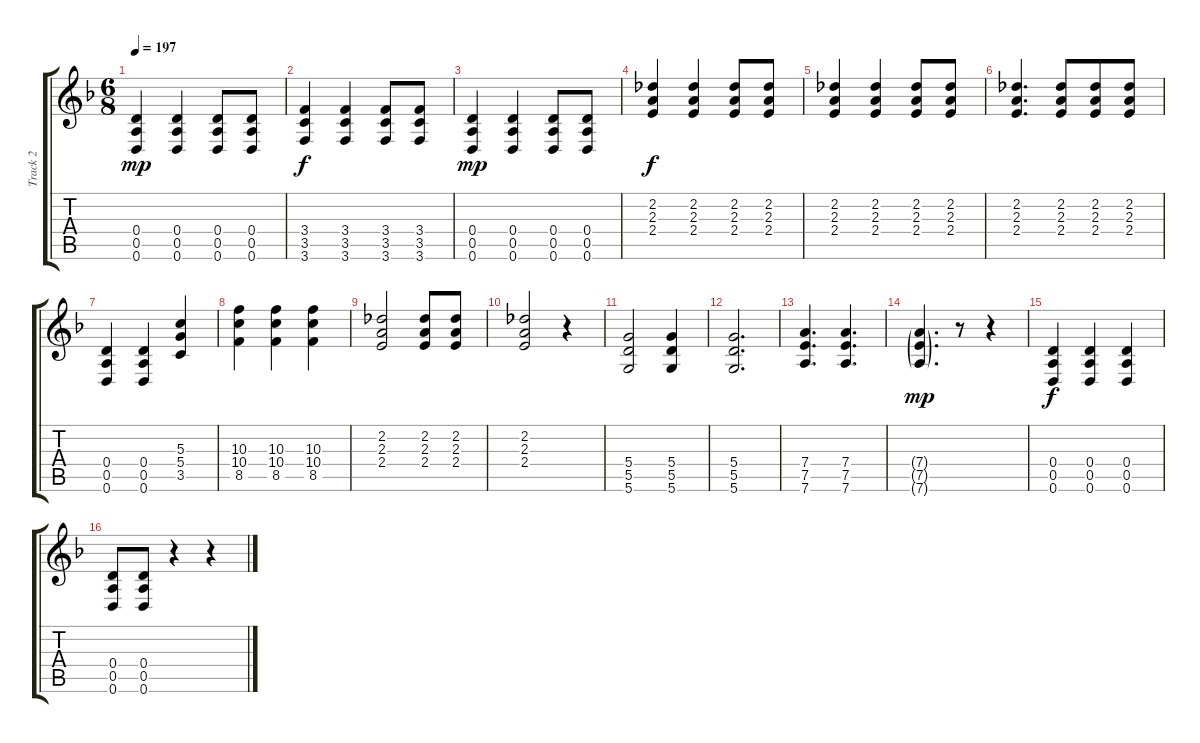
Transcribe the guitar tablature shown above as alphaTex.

\track ("Track 2" "Track 2") {instrument distortionguitar}
\staff {score tabs}
\tuning (E4 B3 G3 D3 A2 D2) {hide}
\ts (6 8)
\tempo 197
\clef g2
\ks f
(0.4 0.5 0.6).4{dy mp} (0.4 0.5 0.6).4 (0.4 0.5 0.6).8 (0.4 0.5 0.6).8 |
(3.4 3.5 3.6).4{dy f} (3.4 3.5 3.6).4 (3.4 3.5 3.6).8 (3.4 3.5 3.6).8 |
(0.4 0.5 0.6).4{dy mp} (0.4 0.5 0.6).4 (0.4 0.5 0.6).8 (0.4 0.5 0.6).8 |
(2.2 2.3 2.4).4{dy f} (2.2 2.3 2.4).4 (2.2 2.3 2.4).8 (2.2 2.3 2.4).8 |
(2.2 2.3 2.4).4 (2.2 2.3 2.4).4 (2.2 2.3 2.4).8 (2.2 2.3 2.4).8 |
(2.2 2.3 2.4).4{d} (2.2 2.3 2.4).8 (2.2 2.3 2.4).8 (2.2 2.3 2.4).8 |
(0.4 0.5 0.6).4 (0.4 0.5 0.6).4 (5.3 5.4 3.5).4 |
(10.3 10.4 8.5).4 (10.3 10.4 8.5).4 (10.3 10.4 8.5).4 |
(2.2 2.3 2.4).2 (2.2 2.3 2.4).8 (2.2 2.3 2.4).8 |
(2.2 2.3 2.4).2 r.4 |
(5.4 5.5 5.6).2 (5.4 5.5 5.6).4 |
(5.4 5.5 5.6).2{d} |
(7.4 7.5 7.6).4{d} (7.4 7.5 7.6).4{d} |
(7.4{g} 7.5{g} 7.6{g}).4{d dy mp} r.8 r.4 |
(0.4 0.5 0.6).4{dy f} (0.4 0.5 0.6).4 (0.4 0.5 0.6).4 |
(0.4 0.5 0.6).8 (0.4 0.5 0.6).8 r.4 r.4
